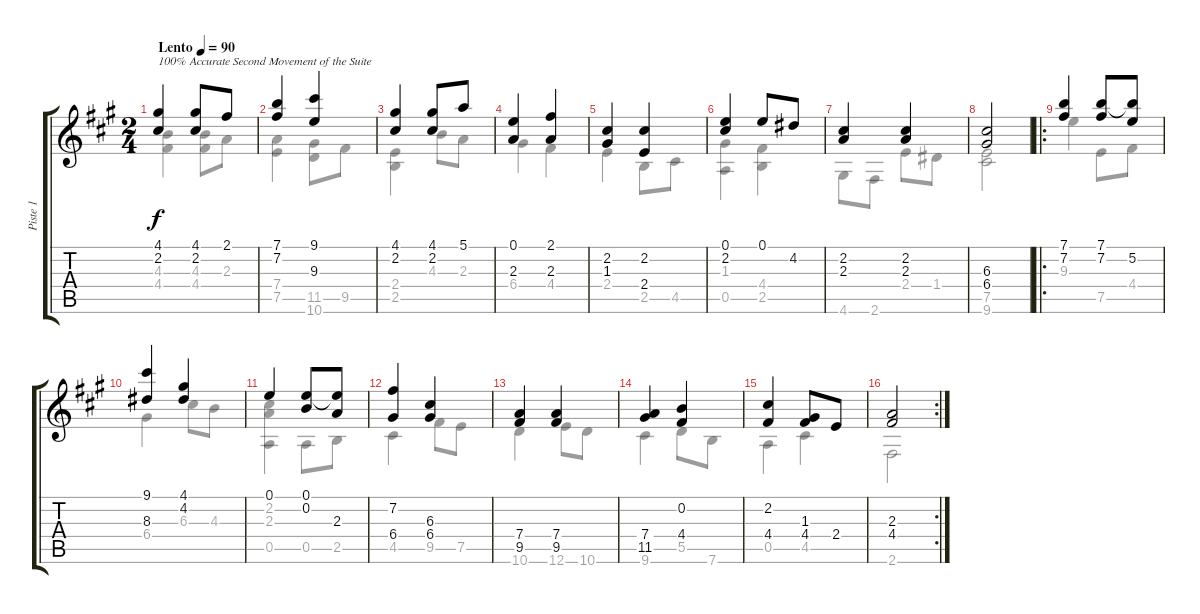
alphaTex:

\track ("Piste 1" "Piste 1") {instrument acousticguitarnylon}
\staff {score tabs}
\tuning (E4 B3 G3 D3 A2 E2) {hide}
\voice
\ts (2 4)
\tempo (90 "Lento")
\clef g2
\ks a
(4.1 2.2).4{txt "100% Accurate Second Movement of the Suite" dy f instrument acousticguitarnylon} (4.1 2.2).8 2.1.8 |
(7.1 7.2).4 (9.1 9.3).4 |
(4.1 2.2).4 (4.1 2.2).8 5.1.8 |
(0.1 2.3).4 (2.1 2.3).4 |
(2.2 1.3).4 (2.2 2.4).4 |
(0.1 2.2).4 0.1.8 4.2.8 |
(2.2 2.3).4 (2.2 2.3).4 |
(6.3 6.4).2 |
\ro
(7.1 7.2).4 (7.1 7.2).8 (7.1{t} 5.2).8 |
(9.1 8.3).4 (4.1 4.2).4 |
0.1.4 (0.1 0.2).8 (0.1{t} 2.3).8 |
(7.2 6.4).4 (6.3 6.4).4 |
(7.4 9.5).4 (7.4 9.5).4 |
(7.4 11.5).4 (0.2 4.4).4 |
(2.2 4.4).4 (1.3 4.4).8 2.4.8 |
\rc 2
(2.3 4.4).2
\voice
\clef g2
\ottava regular
\simile none
\ks a
(4.3 4.4).4{dy f} (4.3 4.4).8 2.3.8 |
(7.4 7.5).4 (11.5 10.6).8 9.5.8 |
(2.4 2.5).4 4.3.8 2.3.8 |
6.4.4 4.4.4 |
2.4.4 2.5.8 4.5.8 |
(1.3 0.5).4 (4.4 2.5).4 |
4.6.8 2.6.8 2.4.8 1.4.8 |
(7.5 9.6).2 |
9.3.4 7.5.8 4.4.8 |
6.4.4 6.3.8 4.3.8 |
(2.2 2.3 0.5).4 0.5.8 2.5.8 |
4.5.4 9.5.8 7.5.8 |
10.6.4 12.6.8 10.6.8 |
9.6.4 5.5.8 7.6.8 |
0.5.4 4.5.4 |
2.6.2
